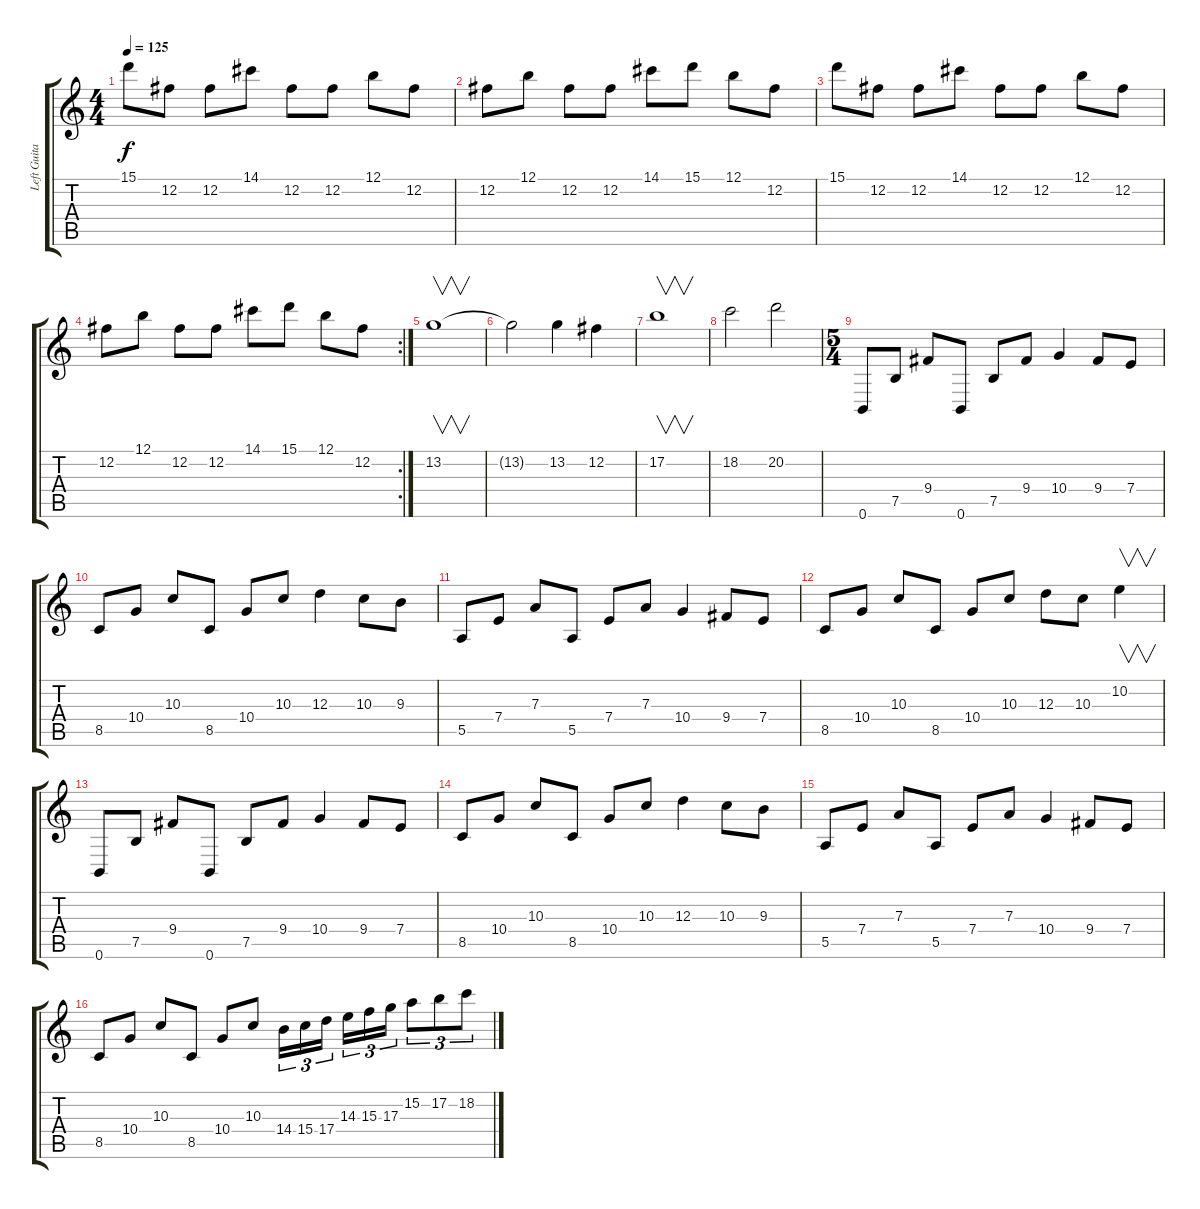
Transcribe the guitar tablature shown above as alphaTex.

\track ("Left Guitar" "Left Guita") {instrument distortionguitar}
\staff {score tabs}
\tuning (B3 Gb3 D3 A2 E2 B1) {hide}
\ts (4 4)
\tempo 125
\clef g2
\ks c
15.1.8{dy f volume 10} 12.2.8 12.2.8 14.1.8 12.2.8 12.2.8 12.1.8 12.2.8 |
12.2.8 12.1.8 12.2.8 12.2.8 14.1.8 15.1.8 12.1.8 12.2.8 |
15.1.8{volume 10} 12.2.8 12.2.8 14.1.8 12.2.8 12.2.8 12.1.8 12.2.8 |
\rc 2
12.2.8 12.1.8 12.2.8 12.2.8 14.1.8 15.1.8 12.1.8 12.2.8 |
13.2.1{v volume 13} |
13.2{t}.2 13.2.4 12.2.4 |
17.2.1{v} |
18.2.2 20.2.2 |
\ts (5 4)
0.6.8 7.5.8 9.4.8 0.6.8 7.5.8 9.4.8 10.4.4 9.4.8 7.4.8 |
8.5.8 10.4.8 10.3.8 8.5.8 10.4.8 10.3.8 12.3.4 10.3.8 9.3.8 |
5.5.8 7.4.8 7.3.8 5.5.8 7.4.8 7.3.8 10.4.4 9.4.8 7.4.8 |
8.5.8 10.4.8 10.3.8 8.5.8 10.4.8 10.3.8 12.3.8 10.3.8 10.2.4{v} |
0.6.8 7.5.8 9.4.8 0.6.8 7.5.8 9.4.8 10.4.4 9.4.8 7.4.8 |
8.5.8 10.4.8 10.3.8 8.5.8 10.4.8 10.3.8 12.3.4 10.3.8 9.3.8 |
5.5.8 7.4.8 7.3.8 5.5.8 7.4.8 7.3.8 10.4.4 9.4.8 7.4.8 |
8.5.8 10.4.8 10.3.8 8.5.8 10.4.8 10.3.8 14.4.16{tu (3 2)} 15.4.16{tu (3 2)} 17.4.16{tu (3 2)} 14.3.16{tu (3 2)} 15.3.16{tu (3 2)} 17.3.16{tu (3 2)} 15.2.8{tu (3 2)} 17.2.8{tu (3 2)} 18.2{ss}.8{tu (3 2)}
